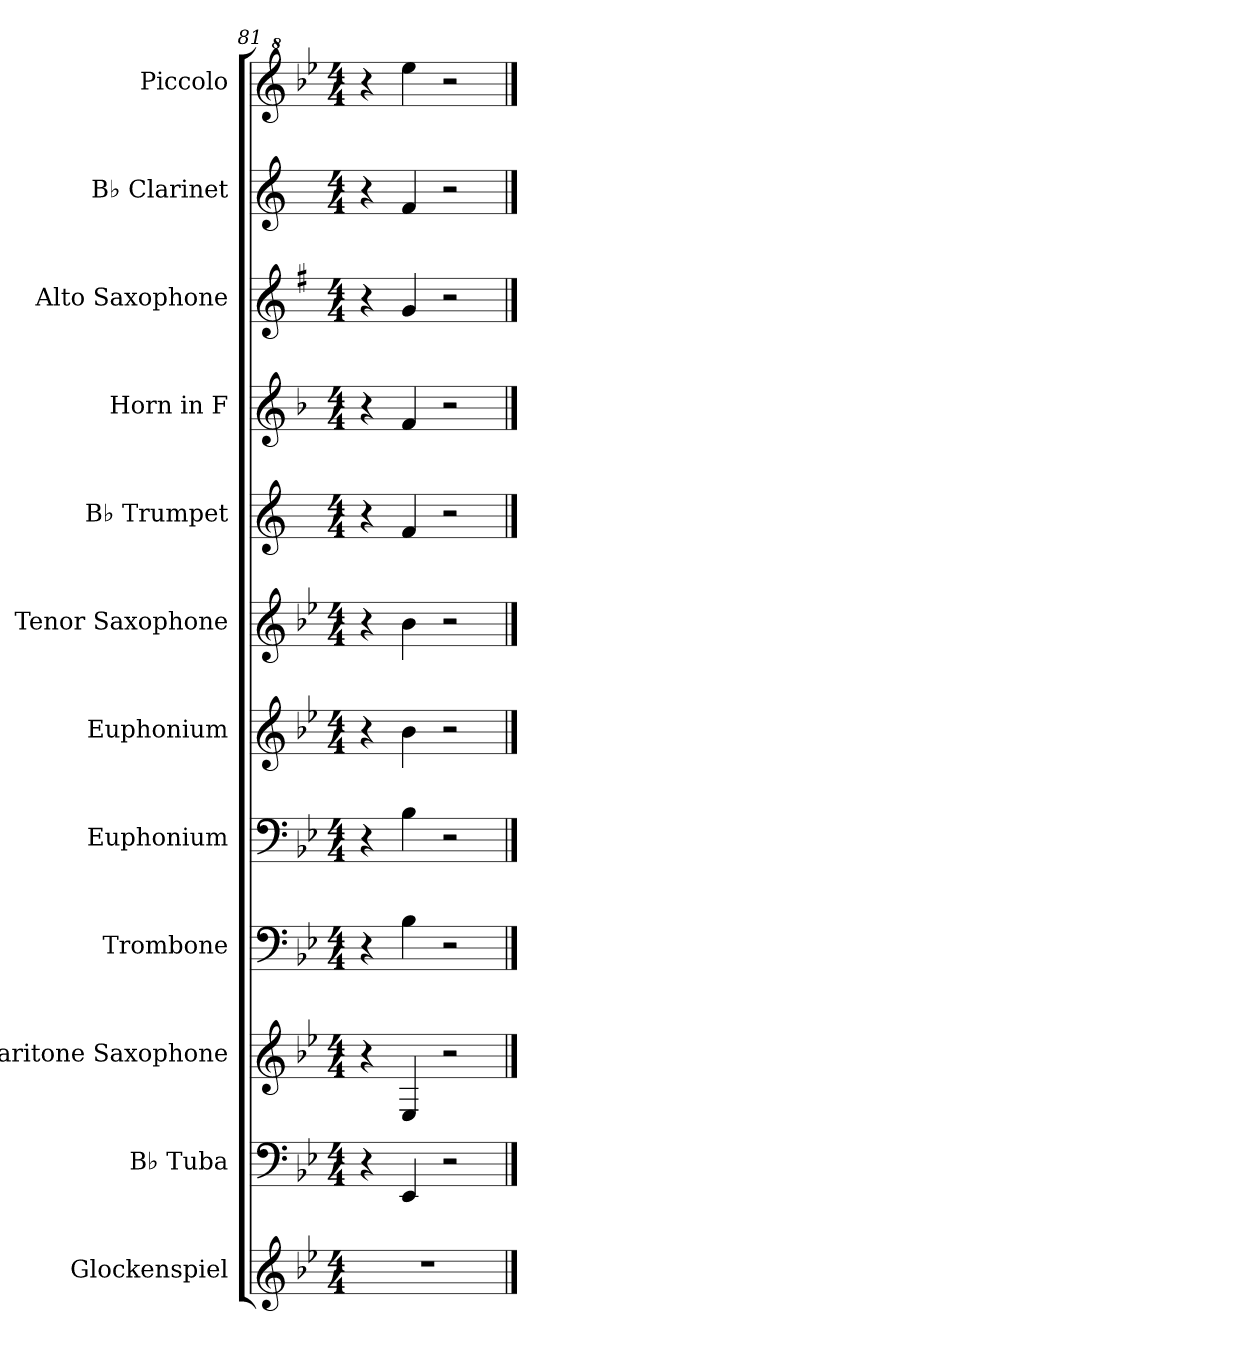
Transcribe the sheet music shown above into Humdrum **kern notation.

**kern	**kern	**kern	**kern	**kern	**kern	**kern	**kern	**kern	**kern	**kern	**kern
*part12	*part11	*part10	*part9	*part8	*part7	*part6	*part5	*part4	*part3	*part2	*part1
*staff12	*staff11	*staff10	*staff9	*staff8	*staff7	*staff6	*staff5	*staff4	*staff3	*staff2	*staff1
*I"Glockenspiel	*I"B♭ Tuba	*I"Baritone Saxophone	*I"Trombone	*I"Euphonium	*I"Euphonium	*I"Tenor Saxophone	*I"B♭ Trumpet	*I"Horn in F	*I"Alto Saxophone	*I"B♭ Clarinet	*I"Piccolo
*I'Glk.	*I'B♭ Tu.	*I'Bar. Sax.	*I'Tbn.	*I'Euph.	*I'Euph.	*I'T. Sax.	*I'B♭ Tpt.	*	*I'A. Sax.	*I'B♭ Cl.	*I'Picc.
*clefG2	*clefF4	*clefG2	*clefF4	*clefF4	*clefG2	*clefG2	*clefG2	*clefG2	*clefG2	*clefG2	*clefG^2
*ITrd-14c-24	*	*ITrd12c21	*	*	*ITrd8c14	*ITrd8c14	*ITrd1c2	*ITrd4c7	*ITrd5c9	*ITrd1c2	*ITrd-7c-12
*k[b-e-]	*k[b-e-]	*k[b-e-]	*k[b-e-]	*k[b-e-]	*k[b-e-]	*k[b-e-]	*k[b-e-]	*k[b-e-]	*k[b-e-]	*k[b-e-]	*k[b-e-]
*M4/4	*M4/4	*M4/4	*M4/4	*M4/4	*M4/4	*M4/4	*M4/4	*M4/4	*M4/4	*M4/4	*M4/4
=81	=81	=81	=81	=81	=81	=81	=81	=81	=81	=81	=81
1r	4r	4r	4r	4r	4r	4r	4r	4r	4r	4r	4r
.	4EE-/	4EE-/	4B-\	4B-\	4B-\	4B-\	4e-/	4B-/	4B-/	4e-/	4eeee-\
.	2r	2r	2r	2r	2r	2r	2r	2r	2r	2r	2r
==	==	==	==	==	==	==	==	==	==	==	==
*-	*-	*-	*-	*-	*-	*-	*-	*-	*-	*-	*-
